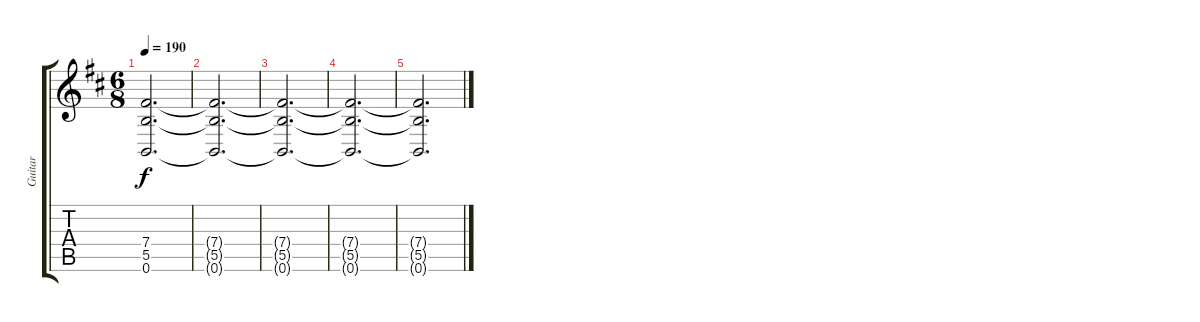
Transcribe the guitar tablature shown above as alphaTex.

\track ("Guitar" "Guitar") {instrument distortionguitar}
\staff {score tabs}
\tuning (Db4 Ab3 E3 B2 Gb2 B1) {hide}
\ts (6 8)
\tempo 190
\clef g2
\ks bminor
(7.4{t} 5.5{t} 0.6{t}).2{d dy f} |
(7.4{t} 5.5{t} 0.6{t}).2{d volume 0} |
(7.4{t} 5.5{t} 0.6{t}).2{d} |
(7.4{t} 5.5{t} 0.6{t}).2{d} |
(7.4{t} 5.5{t} 0.6{t}).2{d}
